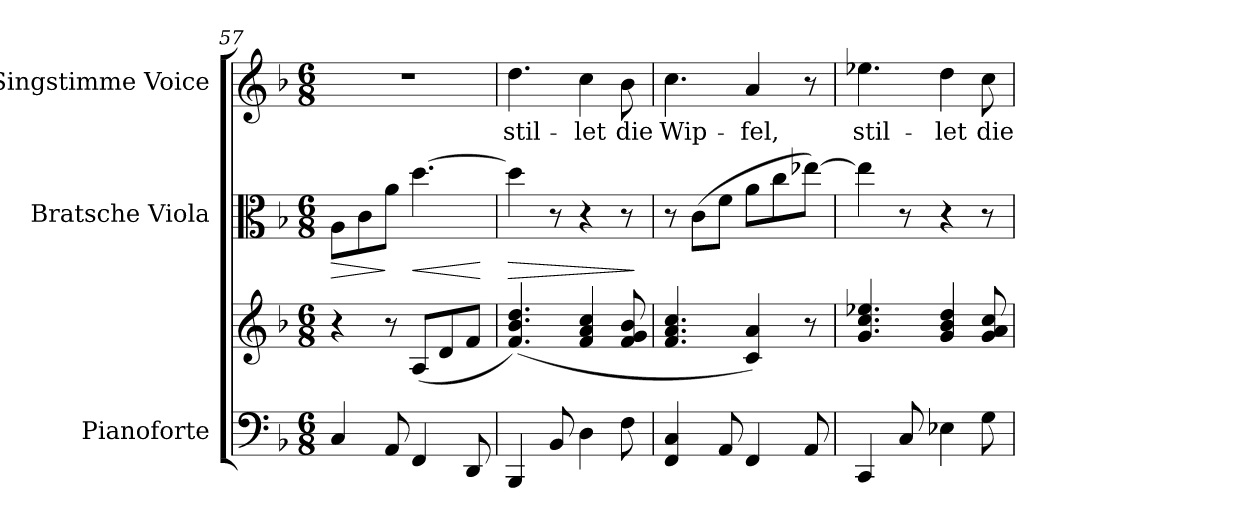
**kern	**kern	**kern	**dynam	**kern	**text
*part3	*part3	*part2	*part2	*part1	*part1
*staff4	*staff3	*staff2	*staff2	*staff1	*staff1
*I"Pianoforte	*	*I"Bratsche Viola	*	*I"Singstimme Voice	*
*I'Pno	*	*I'Vla	*	*	*
*clefF4	*clefG2	*clefC3	*	*clefG2	*
*k[b-]	*k[b-]	*k[b-]	*	*k[b-]	*
*M6/8	*M6/8	*M6/8	*	*M6/8	*
=57	=57	=57	=57	=57	=57
!	!	!	!LO:HP:b	!	!
4C/	4r	8A\L	>	2.r	.
.	.	8c\	.	.	.
8AA/	8r	8a\J	]	.	.
!	!	!	!LO:HP:b	!	!
4FF/	(>8A/L	[4.dd\	<	.	.
.	8d/	.	.	.	.
8DD/	8f/J	.	.	.	.
.	.	.	[	.	.
=58	=58	=58	=58	=58	=58
!	!	!	!LO:HP:b	!	!
4BBB-/	(4.f/ 4.b-/ 4.dd/)	4dd\]	>	4.dd\	stil-
8BB-/	.	8r	.	.	.
4D\	4f/ 4a/ 4cc/	4r	.	4cc\	-let
8F\	8f/ 8g/ 8b-/	8r	.	8b-\	die
.	.	.	]	.	.
=59	=59	=59	=59	=59	=59
4FF/ 4C/	4.f/ 4.a/ 4.cc/	8r	.	4.cc\	Wip-
.	.	(8c\L	.	.	.
8AA/	.	8f\J	.	.	.
4FF/	4c/ 4a/)	8a\L	.	4a/	-fel,
.	.	8cc\	.	.	.
8AA/	8r	[8ee-X\J)	.	8r	.
=60	=60	=60	=60	=60	=60
4CC/	4.g/ 4.cc/ 4.ee-X/	4ee-\]	.	4.ee-X\	stil-
8C/	.	8r	.	.	.
4E-X\	4g/ 4b-/ 4dd/	4r	.	4dd\	-let
8G\	8g/ 8a/ 8cc/	8r	.	8cc\	die
=	=	=	=	=	=
*-	*-	*-	*-	*-	*-
